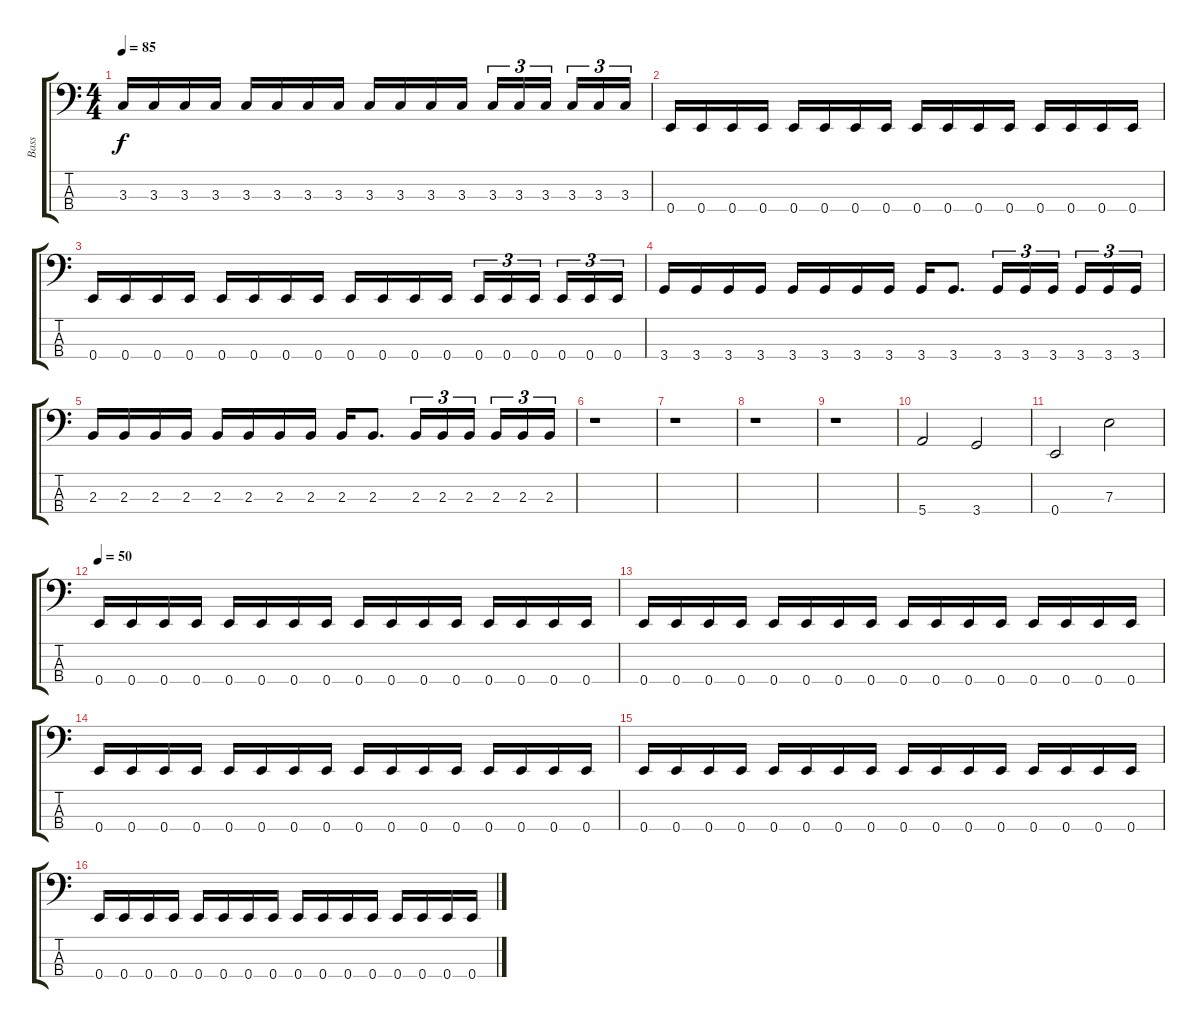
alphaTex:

\track ("Bass" "Bass") {instrument electricbassfinger}
\staff {score tabs}
\tuning (G2 D2 A1 E1) {hide}
\ts (4 4)
\tempo 85
\clef f4
\ks c
3.3.16{dy f} 3.3.16 3.3.16 3.3.16 3.3.16 3.3.16 3.3.16 3.3.16 3.3.16 3.3.16 3.3.16 3.3.16 3.3.16{tu (3 2)} 3.3.16{tu (3 2)} 3.3.16{tu (3 2)} 3.3.16{tu (3 2)} 3.3.16{tu (3 2)} 3.3.16{tu (3 2)} |
0.4.16 0.4.16 0.4.16 0.4.16 0.4.16 0.4.16 0.4.16 0.4.16 0.4.16 0.4.16 0.4.16 0.4.16 0.4.16 0.4.16 0.4.16 0.4.16 |
0.4.16 0.4.16 0.4.16 0.4.16 0.4.16 0.4.16 0.4.16 0.4.16 0.4.16 0.4.16 0.4.16 0.4.16 0.4.16{tu (3 2)} 0.4.16{tu (3 2)} 0.4.16{tu (3 2)} 0.4.16{tu (3 2)} 0.4.16{tu (3 2)} 0.4.16{tu (3 2)} |
3.4.16 3.4.16 3.4.16 3.4.16 3.4.16 3.4.16 3.4.16 3.4.16 3.4.16 3.4.8{d} 3.4.16{tu (3 2)} 3.4.16{tu (3 2)} 3.4.16{tu (3 2)} 3.4.16{tu (3 2)} 3.4.16{tu (3 2)} 3.4.16{tu (3 2)} |
2.3.16 2.3.16 2.3.16 2.3.16 2.3.16 2.3.16 2.3.16 2.3.16 2.3.16 2.3.8{d} 2.3.16{tu (3 2)} 2.3.16{tu (3 2)} 2.3.16{tu (3 2)} 2.3.16{tu (3 2)} 2.3.16{tu (3 2)} 2.3.16{tu (3 2)} |
r.1 |
r.1 |
r.1 |
r.1 |
5.4.2 3.4.2 |
0.4.2 7.3.2 |
\tempo 50
0.4.16 0.4.16 0.4.16 0.4.16 0.4.16 0.4.16 0.4.16 0.4.16 0.4.16 0.4.16 0.4.16 0.4.16 0.4.16 0.4.16 0.4.16 0.4.16 |
0.4.16 0.4.16 0.4.16 0.4.16 0.4.16 0.4.16 0.4.16 0.4.16 0.4.16 0.4.16 0.4.16 0.4.16 0.4.16 0.4.16 0.4.16 0.4.16 |
0.4.16 0.4.16 0.4.16 0.4.16 0.4.16 0.4.16 0.4.16 0.4.16 0.4.16 0.4.16 0.4.16 0.4.16 0.4.16 0.4.16 0.4.16 0.4.16 |
0.4.16 0.4.16 0.4.16 0.4.16 0.4.16 0.4.16 0.4.16 0.4.16 0.4.16 0.4.16 0.4.16 0.4.16 0.4.16 0.4.16 0.4.16 0.4.16 |
0.4.16 0.4.16 0.4.16 0.4.16 0.4.16 0.4.16 0.4.16 0.4.16 0.4.16 0.4.16 0.4.16 0.4.16 0.4.16 0.4.16 0.4.16 0.4.16
